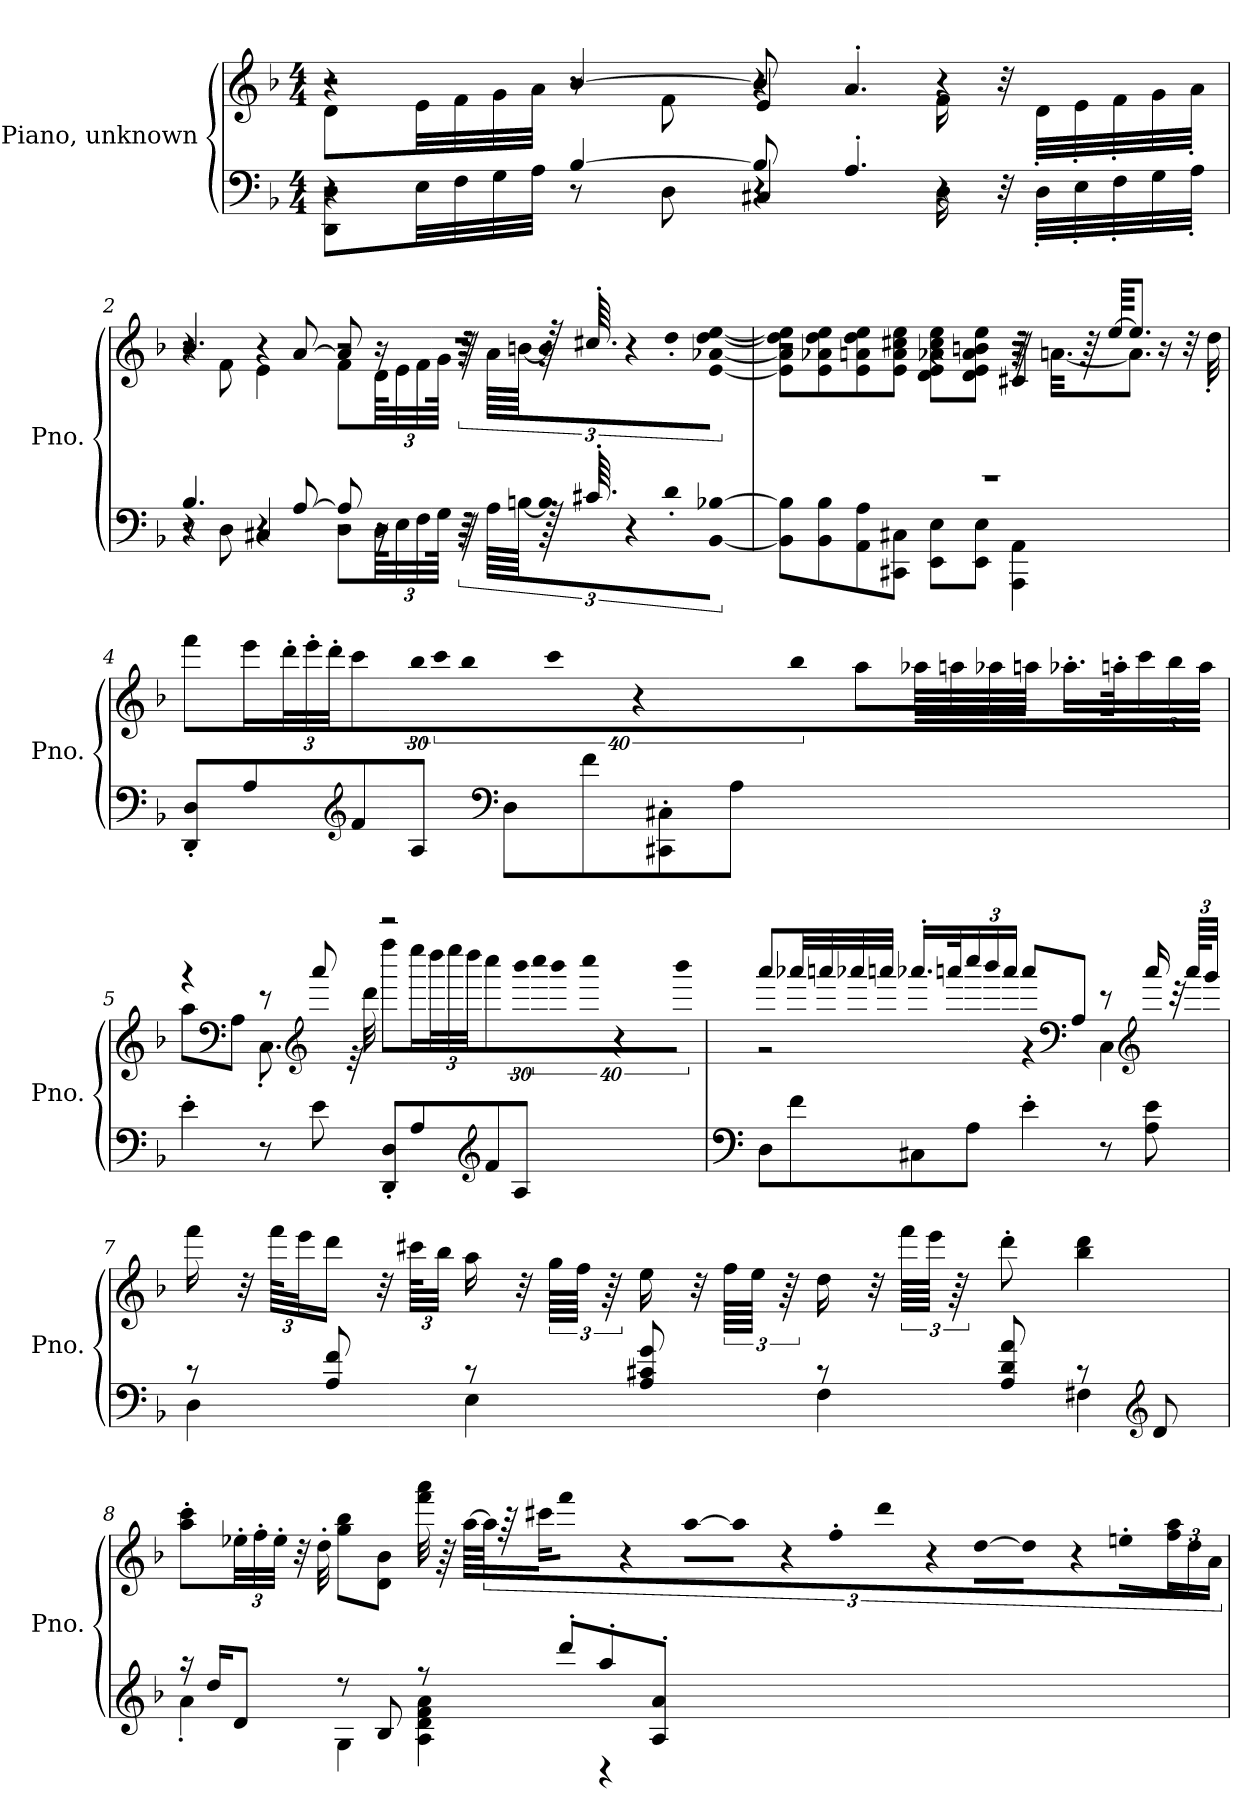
**kern	**kern
*part1	*part1
*staff2	*staff1
*I"Piano, unknown	*
*I'Pno.	*
*clefF4	*clefG2
*k[b-]	*k[b-]
*M4/4	*M4/4
*MM120	*MM120
=1	=1
*^	*^
*	*^	*	*^
4r	8DD\ 8D\L	2r	4r	8d\L	2r
.	32E\LL	.	.	32e\LL	.
.	32F\	.	.	32f\	.
.	32G\	.	.	32g\	.
.	32A\JJJ	.	.	32a\JJJ	.
[4B-/	8r	.	[4b-/	8r	.
.	8D\	.	.	8f\	.
8B-/]	4r	4C#X/	8b-/]	4r	4e/
4.A'/	.	.	4.a'/	.	.
.	16D\	4r	.	16f\	4r
.	32r	.	.	32r	.
.	32D'\LLL	.	.	32d'\LLL	.
.	32E'\	.	.	32e'\	.
.	32F'\	.	.	32f'\	.
.	32G\	.	.	32g\	.
.	32A'\JJJ	.	.	32a'\JJJ	.
=2	=2	=2	=2	=2	=2
*	*	*	*	*	*^
4.B-/	8r	4r	1r	8r	4.b-/	4r
.	8D\	.	.	8f\	.	.
.	4r	4C#X/	.	4r	.	4e\
[8A/	.	.	.	.	[8a/	.
8A/]	8D\L	2r	.	8f\L	8a/]	2r
*	*Xbrackettup	*	*	*Xbrackettup	*	*
16r	96D\KLL	.	.	96d\KLL	16r	.
.	48E\	.	.	48e\	.	.
.	48F\	.	.	48f\	.	.
.	96G\JJJk	.	.	96g\JJJk	.	.
*	*brackettup	*	*	*brackettup	*	*
32r	96r	.	.	96r	32r	.
.	96A\LLLL	.	.	96a\LLLL	.	.
.	[96Bn\J	.	.	[96bn\J	.	.
128r	32B\JJ]	.	.	32b\JJ]	128r	.
64.c#X'/	.	.	.	.	64.cc#X'/	.
4r	8d'\	.	.	8dd'\	4r	.
.	[8BB-\ [8B-X\J	.	.	[8e\ [8a-X\ [8dd\ [8ee\J	.	.
*	*v	*v	*	*	*	*
!!LO:LB:g=z	!!	!!	!!
=3	=3	=3	=3	=3	=3
1r	8BB-\] 8B-\]L	2r	8e\] 8a-\] 8dd\] 8ee\]L	2r	2r
.	8BB-\ 8B-\	.	8e\ 8a-X\ 8dd\ 8ee\	.	.
.	8AA\ 8A\	.	8e\ 8an\ 8dd\ 8ee\	.	.
.	8CC#X\ 8C#X\J	.	8e\ 8a\ 8cc#X\ 8ee\J	.	.
.	8EE\ 8E\L	4r	8d\ 8e\ 8a-X\ 8cc#\ 8ee\L	4r	4r
.	8EE\ 8E\J	.	8d\ 8e\ 8a-\ 8bn\ 8ee\J	.	.
.	4AAA\ 4AA\	32r	8r	4c#X/	64r
.	.	.	.	.	[32.an\KKL
.	.	64r	.	.	.
.	.	[64ee/KKKL	.	.	.
.	.	8.ee/J]	.	.	8.a\J]
.	.	.	16r	.	.
.	.	.	32r	.	.
.	.	.	32dd'\	.	.
*v	*v	*	*	*	*
*	*v	*v	*v	*v
!!LO:LB:g=z
=4	=4
8DD/' 8D/'L	8fff\L
8A/	16eee\L
*	*Xbrackettup
.	48ddd'\L
.	48eee'\
.	48ddd'\JJ
*clefG2	*
8f/	8ccc\
*	*brackettup
!	!LO:N:vis=64
8A/J	960%17bb-\KLL
!	!LO:N:vis=32
.	640%23ccc\
!	!LO:N:vis=64
.	960%17bb-\L
!	!LO:N:vis=64
.	960%17ccc\JJJJ
!	!LO:N:vis=64
.	960%17r
.	1920ryy
!	!LO:N:vis=64
.	960%17bb-\
*clefF4	*
8D\L	8aa\L
8f\	32aa-X\LL
.	32aan\
.	32aa-X\
.	32aan\JJJ
8CC#X\' 8C#X\'	16.aa-X'\LL
.	32aan'\K
*	*Xbrackettup
8A\J	24ccc\
.	24bb-\
.	24aa\JJ
!!LO:LB:g=z
=5	=5
*	*^
4e'\	4r	8aa\L
*	*clefF4	*
.	.	8A\J
8r	8r	8.C'\
*	*clefG2	*
8e\	8aaa/	.
.	.	32r
.	.	32ddd\
8DD/' 8D/'L	2r	8ffff\L
8A/	.	16eeee\L
.	.	48dddd\L
.	.	48eeee\
.	.	48dddd\JJ
*clefG2	*	*
8f/	.	8cccc\
*	*	*brackettup
!	!	!LO:N:vis=64
8A/J	.	960%17bbb-\KLL
!	!	!LO:N:vis=32
.	.	640%23cccc\
!	!	!LO:N:vis=64
.	.	960%17bbb-\L
!	!	!LO:N:vis=64
.	.	960%17cccc\JJJJ
!	!	!LO:N:vis=64
.	.	960%17r
.	.	1920ryy
!	!	!LO:N:vis=64
.	.	960%17bbb-\
!!LO:LB:g=z	!!
=6	=6	=6
*clefF4	*	*
8D\L	8aaa/L	2r
8f\	32aaa-X/LL	.
.	32aaan/	.
.	32aaa-X/	.
.	32aaan/JJJ	.
8C#X\	16.aaa-X'/LL	.
.	32aaan/K	.
*	*Xbrackettup	*
8A\J	24cccc/	.
.	24bbb-/	.
.	24aaa/JJ	.
4e'\	8aaa/L	4r
*	*clefF4	*
.	8A/J	.
8r	8r	4C\
*	*clefG2	*
8A\ 8e\	16aaa/	.
.	32r	.
.	96aaa/KLLL	.
.	48ggg/JJJ	.
*	*v	*v
!!LO:LB:g=z
=7	=7
*^	*
8r	4D\	16fff\
.	.	32r
.	.	96fff\KLLL
.	.	48eee\J
8A/ 8f/	.	16ddd\JJ
.	.	32r
.	.	96ccc#X\KLLL
.	.	48bb-\JJJ
8r	4E\	16aa\
.	.	32r
*	*	*brackettup
.	.	96gg\LLLL
.	.	96ff\JJJJ
.	.	96r
8A/ 8c#X/ 8g/	.	16ee\
.	.	32r
.	.	96ff\LLLL
.	.	96ee\JJJJ
.	.	96r
8r	4F\	16dd\
.	.	32r
.	.	96fff\LLLL
.	.	96eee\JJJJ
.	.	96r
8A/ 8d/ 8a/	.	8ddd'\
8r	4F#X\	4bb-\ 4ddd\
*clefG2	*	*
8d/	.	.
!!LO:PB:g=z
=8	=8	=8
16r	4a'\	8aa\' 8ccc\'L
16dd/KL	.	.
*	*	*Xbrackettup
8d/J	.	48ee-X'\LL
.	.	48ff'\
.	.	48ee-'\JJJ
.	.	32r
.	.	32dd'\
8r	4G\	8gg\ 8bb-\L
8B-/	.	8d\ 8b-\J
8r	4A\ 4d\ 4f\ 4a\	32fff\ 32aaa\
.	.	64r
.	.	[64aa\LLLL
*	*	*brackettup
.	.	96aa\JJJJ]
.	.	96r
.	.	24ccc#X\LL
8ddd'/L	.	32fff\JJk
.	.	64r
.	.	[64aa\LLLL
.	.	64aa\JJJJ]
.	.	64r
.	.	32ff'\
8aa'/	4r	32ddd\
.	.	64r
.	.	[64dd\LLLL
.	.	64dd\JJJJ]
.	.	64r
.	.	32een'\KLL
*	*	*Xbrackettup
8A/' 8a/'J	.	24ff\ 24aa\
.	.	24dd\
.	.	24a\JJ
*v	*v	*
=	=
*-	*-
